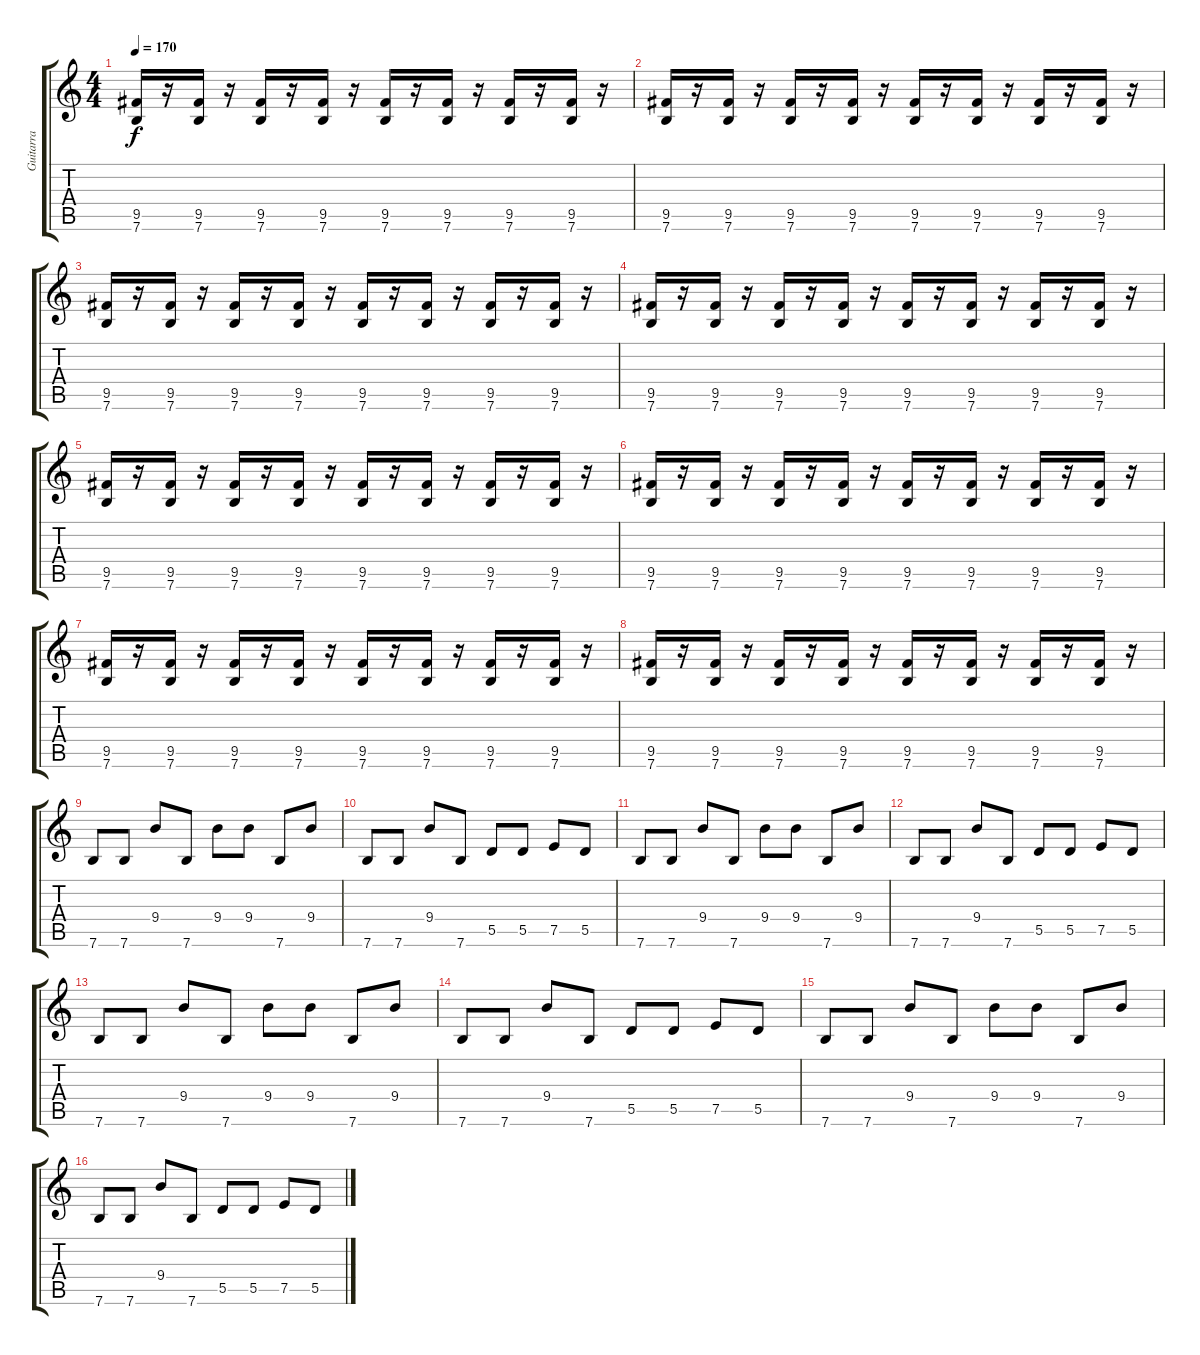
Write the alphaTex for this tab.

\track ("Guitarra" "Guitarra") {instrument distortionguitar}
\staff {score tabs}
\tuning (E4 B3 G3 D3 A2 E2) {hide}
\ts (4 4)
\tempo 170
\clef g2
\ks c
(9.5 7.6).16{dy f instrument distortionguitar} r.16 (9.5 7.6).16 r.16 (9.5 7.6).16 r.16 (9.5 7.6).16 r.16 (9.5 7.6).16 r.16 (9.5 7.6).16 r.16 (9.5 7.6).16 r.16 (9.5 7.6).16 r.16 |
(9.5 7.6).16 r.16 (9.5 7.6).16 r.16 (9.5 7.6).16 r.16 (9.5 7.6).16 r.16 (9.5 7.6).16 r.16 (9.5 7.6).16 r.16 (9.5 7.6).16 r.16 (9.5 7.6).16 r.16 |
(9.5 7.6).16 r.16 (9.5 7.6).16 r.16 (9.5 7.6).16 r.16 (9.5 7.6).16 r.16 (9.5 7.6).16 r.16 (9.5 7.6).16 r.16 (9.5 7.6).16 r.16 (9.5 7.6).16 r.16 |
(9.5 7.6).16 r.16 (9.5 7.6).16 r.16 (9.5 7.6).16 r.16 (9.5 7.6).16 r.16 (9.5 7.6).16 r.16 (9.5 7.6).16 r.16 (9.5 7.6).16 r.16 (9.5 7.6).16 r.16 |
(9.5 7.6).16 r.16 (9.5 7.6).16 r.16 (9.5 7.6).16 r.16 (9.5 7.6).16 r.16 (9.5 7.6).16 r.16 (9.5 7.6).16 r.16 (9.5 7.6).16 r.16 (9.5 7.6).16 r.16 |
(9.5 7.6).16 r.16 (9.5 7.6).16 r.16 (9.5 7.6).16 r.16 (9.5 7.6).16 r.16 (9.5 7.6).16 r.16 (9.5 7.6).16 r.16 (9.5 7.6).16 r.16 (9.5 7.6).16 r.16 |
(9.5 7.6).16 r.16 (9.5 7.6).16 r.16 (9.5 7.6).16 r.16 (9.5 7.6).16 r.16 (9.5 7.6).16 r.16 (9.5 7.6).16 r.16 (9.5 7.6).16 r.16 (9.5 7.6).16 r.16 |
(9.5 7.6).16 r.16 (9.5 7.6).16 r.16 (9.5 7.6).16 r.16 (9.5 7.6).16 r.16 (9.5 7.6).16 r.16 (9.5 7.6).16 r.16 (9.5 7.6).16 r.16 (9.5 7.6).16 r.16 |
7.6.8 7.6.8 9.4.8 7.6.8 9.4.8 9.4.8 7.6.8 9.4.8 |
7.6.8 7.6.8 9.4.8 7.6.8 5.5.8 5.5.8 7.5.8 5.5.8 |
7.6.8 7.6.8 9.4.8 7.6.8 9.4.8 9.4.8 7.6.8 9.4.8 |
7.6.8 7.6.8 9.4.8 7.6.8 5.5.8 5.5.8 7.5.8 5.5.8 |
7.6.8 7.6.8 9.4.8 7.6.8 9.4.8 9.4.8 7.6.8 9.4.8 |
7.6.8 7.6.8 9.4.8 7.6.8 5.5.8 5.5.8 7.5.8 5.5.8 |
7.6.8 7.6.8 9.4.8 7.6.8 9.4.8 9.4.8 7.6.8 9.4.8 |
7.6.8 7.6.8 9.4.8 7.6.8 5.5.8 5.5.8 7.5.8 5.5.8
